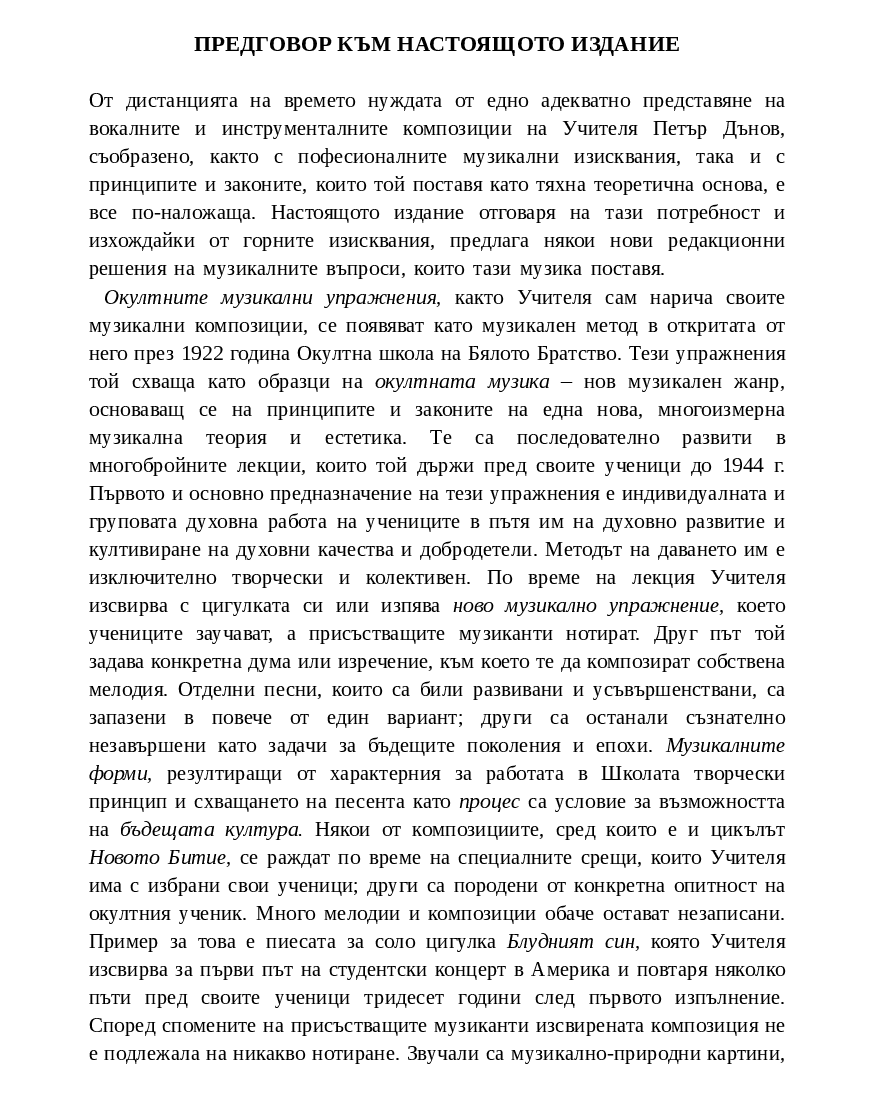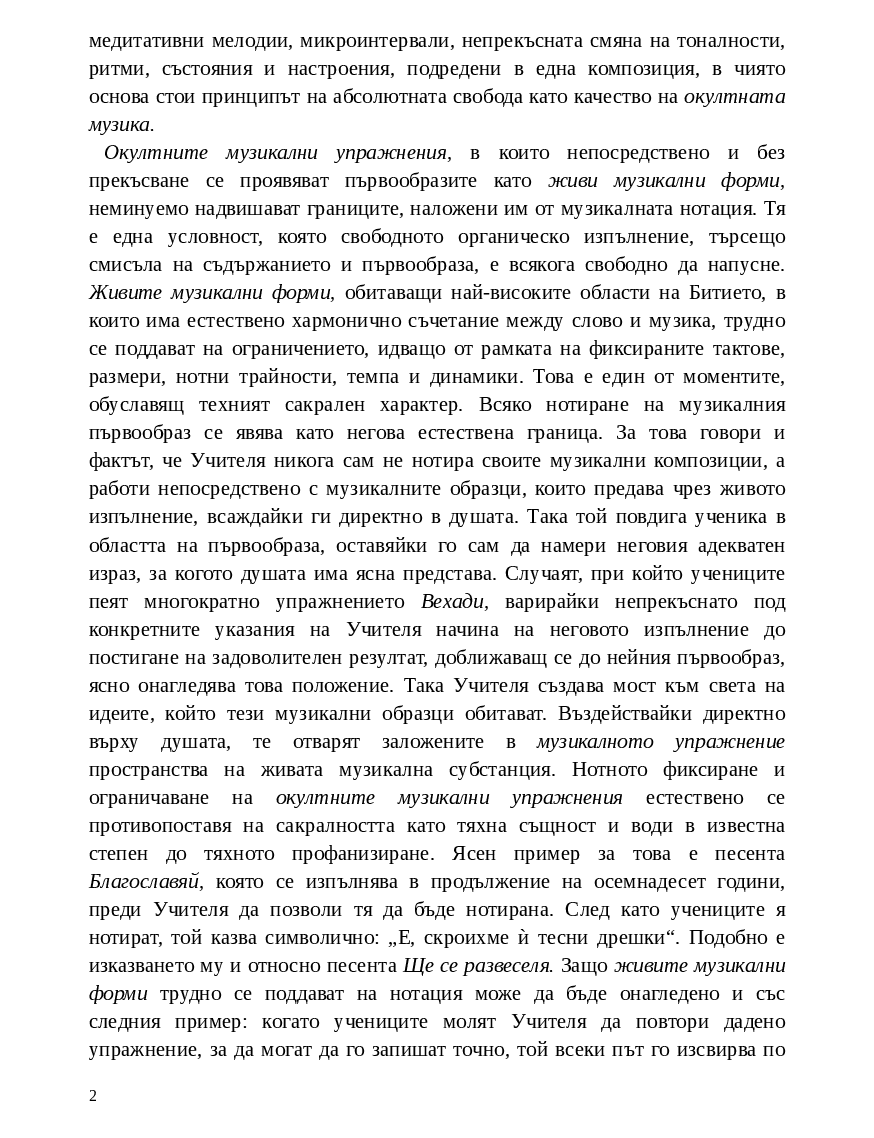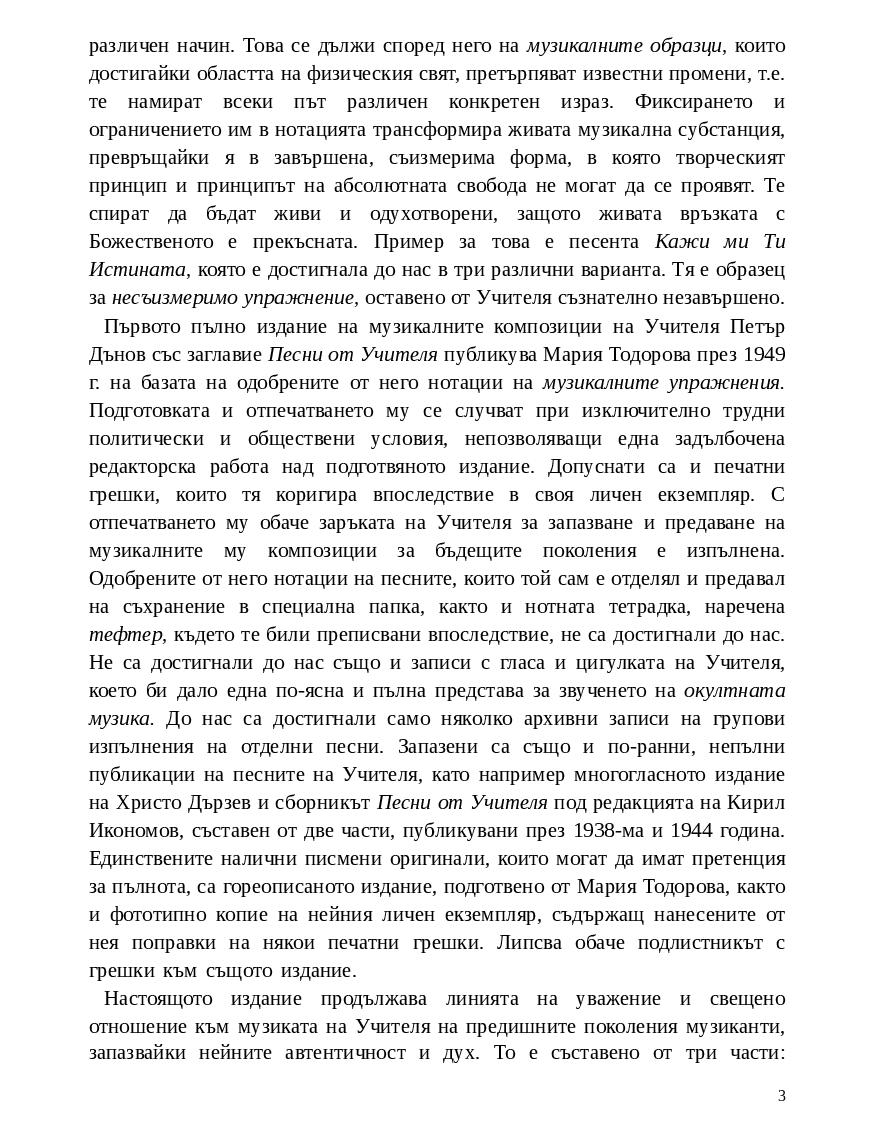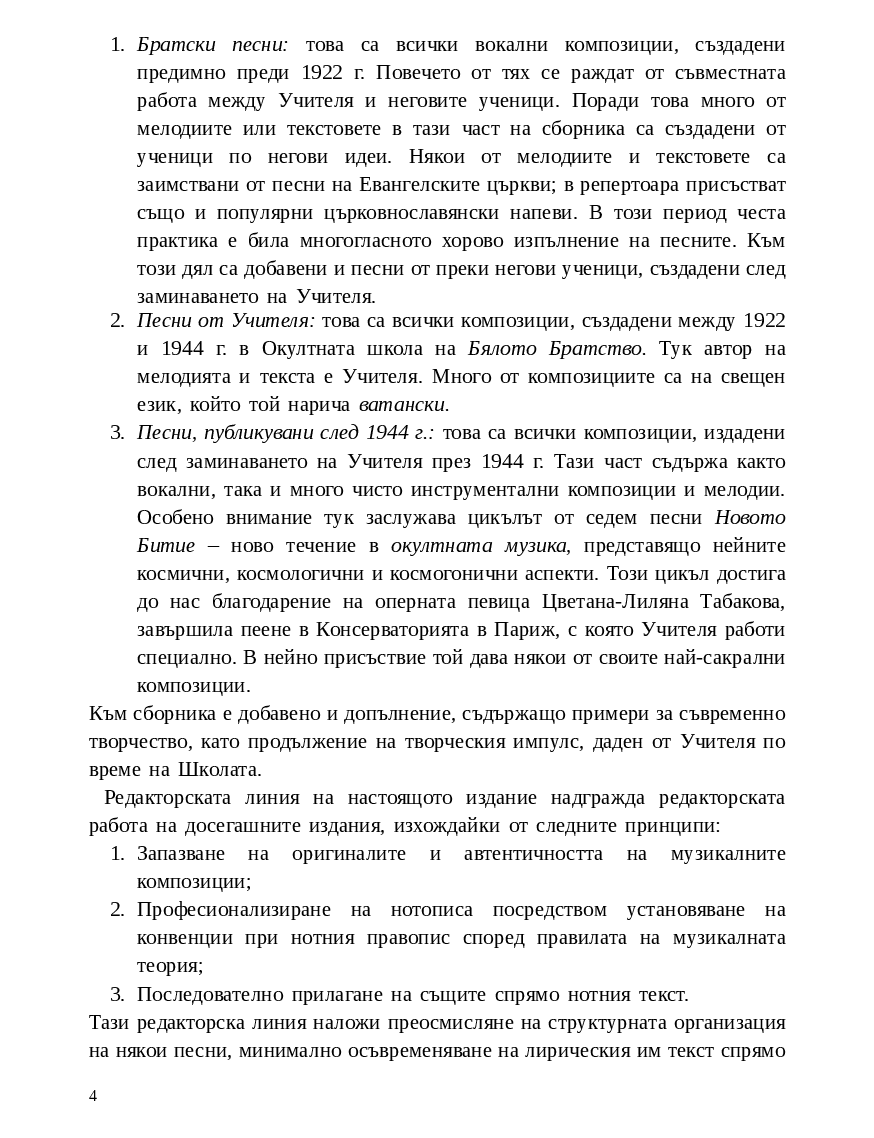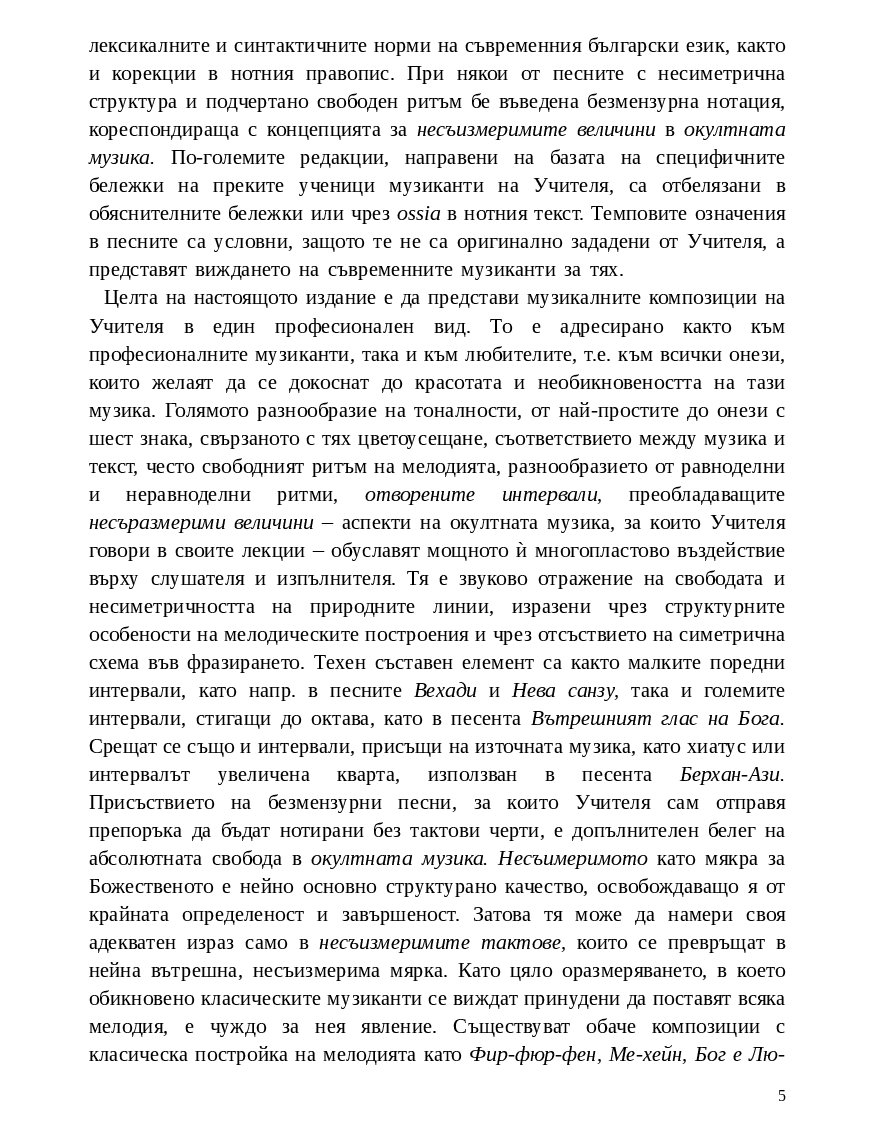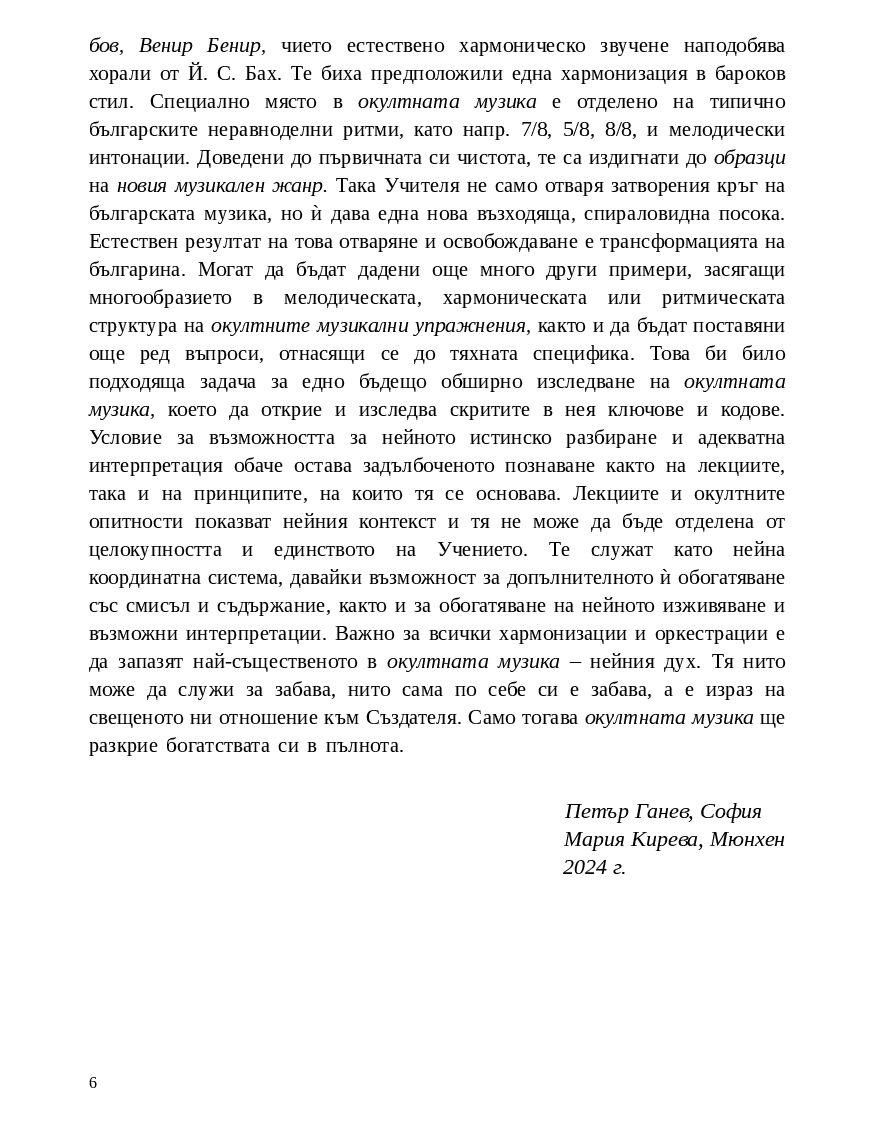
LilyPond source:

\version "2.24.3"

% include paper part and global functions
\include "include/globals.ily"

\bookpart {
  \paper {
    print-all-headers = ##f
    print-page-number = ##t
    print-first-page-number = ##f

    % put page numbers on the bottom
    oddHeaderMarkup = \markup ""
    evenHeaderMarkup = \markup ""
    oddFooterMarkup = \markup
    \fill-line {
      ""
      \if \should-print-page-number \fromproperty #'page:page-number-string
    }
    evenFooterMarkup = \markup
    \fill-line {
      \if \should-print-page-number \fromproperty #'page:page-number-string
      ""
    }

    left-margin = 1.5\cm
    right-margin = 1.5\cm
    top-margin = 1.6\cm
    bottom-margin = 1.2\cm
    ragged-bottom = ##t % do not spread the staves to fill the whole vertical space


  }

  \tocItem \markup "Предговор към настоящото издание"
  \markup \fontsize  #+3 { \fill-line \bold {"ПРЕДГОВОР КЪМ НАСТОЯЩОТО ИЗДАНИЕ"} }



  \markup \fontsize #+2.5 {
    \vspace #1.5  \override #'(baseline-skip . 2.7)


    \justify {

      От дистанцията на времето нуждата от едно адекватно представяне на вокалните и инструменталните композиции на Учителя Петър Дънов, съобразено, както с пофесионалните музикални изисквания, така и с принципите и законите, които той поставя като тяхна теоретична основа, е все по-наложаща. Настоящото издание отговаря на тази потребност и изхождайки от горните изисквания, предлага някои нови редакционни решения на музикалните въпроси, които тази музика поставя.
      %Настоящият сборник съдържа вокални и инструментални композиции от Учителя Петър Константинов Дънов – Беинса Дуно (1864 – 1944) и от негови ученици. Изданието представлява четвърто преработено и допълнено издание на сборника \italic"Песни" \italic"от" \italic"Учителя," отпечатан през 1949 г. в София под редакцията на Мария Тодорова. За основа на настоящото издание послужи последното, трето издание на \italic"Песни" \italic"от" \italic"Учителя," от 2012 г.
    }
  }

  \markup \fontsize #+2.5 {
    \vspace #0.6  \override #'(baseline-skip . 2.7)
    \justify {
     \hspace #1.5 \italic {Окултните} \italic {музикални} \italic {упражнения,} както Учителя сам нарича своите музикални композиции, се появяват като музикален метод в откритата от него през 1922 година Окултна школа на Бялото Братство. Тези упражнения той схваща като образци на \italic {окултната} \italic {музика} – нов музикален жанр, основаващ се на принципите и законите на една нова, многоизмерна музикална теория и естетика. Те са последователно развити в многобройните лекции, които той държи пред своите ученици до 1944 г. Първото и основно предназначение на тези упражнения е индивидуалната и груповата духовна работа на учениците в пътя им на духовно развитие и култивиране на духовни качества и добродетели. Методът на даването им е изключително творчески и колективен. По време на лекция Учителя изсвирва с цигулката си или изпява \italic {ново} \italic {музикално} \italic {упражнение,} което учениците заучават, а присъстващите музиканти нотират. Друг път той задава конкретна дума или  изречение, към което те да композират собствена мелодия. Отделни песни, които са били развивани и усъвършенствани, са запазени в повече от един вариант; други са останали съзнателно незавършени като задачи за бъдещите поколения и епохи. \italic {Музикалните} \italic {форми,} резултиращи от характерния за работата в Школата творчески принцип и схващането на песента като \italic {процес} са условие за възможността на \italic {бъдещата} \italic {култура.} Някои от композициите, сред които е и цикълът \italic {Новото} \italic {Битие,} се раждат по време на специалните срещи, които Учителя има с избрани свои ученици; други са породени от конкретна опитност на окултния ученик. Много мелодии и композиции обаче остават незаписани.  Пример за това е пиесата за соло цигулка \italic {Блудният} \italic {син,} която Учителя изсвирва за първи път на студентски концерт в Америка и повтаря няколко пъти пред своите ученици тридесет години след първото изпълнение. Според спомените на присъстващите музиканти  изсвирената композиция не е подлежала на никакво нотиране. Звучали са музикално-природни картини,
    }
  }




  \markup \fontsize #+2.5 {
    \override #'(baseline-skip . 2.7)
    \justify {
      медитативни мелодии, микроинтервали, непрекъсната смяна на тоналности, ритми, състояния и настроения, подредени в една композиция, в чиято основа стои принципът на абсолютната свобода като качество на \italic{окултната} \italic {музика.}
    }
  }

 \markup \fontsize #+2.5 {
    \vspace #0.6  \override #'(baseline-skip . 2.7)
    \justify {
     \hspace #1.5
      \italic{Окултните} \italic{музикални} \italic{упражнения,} в които непосредствено и без прекъсване се проявяват първообразите като \italic{живи} \italic{музикални} \italic{форми,} неминуемо надвишават границите, наложени им от музикалната нотация. Тя е една условност, която свободното органическо изпълнение, търсещо смисъла на съдържанието и първообраза, е всякога свободно да напусне.  \italic{Живите} \italic{музикални} \italic{форми,} обитаващи най-високите области на Битието, в които има естествено хармонично съчетание между слово и музика, трудно се поддават на ограничението, идващо от рамката на фиксираните тактове, размери, нотни трайности, темпа и динамики. Това е един от моментите, обуславящ техният сакрален характер. Всяко нотиране на музикалния първообраз се явява като негова естествена граница. За това говори и фактът, че Учителя никога сам не нотира своите музикални композиции, а работи непосредствено с  музикалните образци, които предава чрез живото изпълнение, всаждайки ги директно в душата. Така той  повдига ученика в областта на първообраза, оставяйки го сам да намери неговия адекватен израз, за когото душата има ясна представа. Случаят, при който учениците пеят многократно упражнението \italic{Вехади,} варирайки непрекъснато под конкретните указания на Учителя начина на неговото изпълнение до постигане на задоволителен резултат, доближаващ се до нейния първообраз, ясно онагледява това положение. Така Учителя създава мост към света на идеите, който тези музикални образци обитават. Въздействайки директно върху душата, те отварят заложените в \italic{музикалното} \italic{упражнение} пространства на живата музикална субстанция. Нотното фиксиране и ограничаване на \italic{окултните} \italic{музикални} \italic{упражнения} естествено се противопоставя на сакралността като тяхна същност и води в известна степен до тяхното профанизиране. Ясен пример за това е песента \italic{Благославяй,} която се изпълнява в продължение на осемнадесет години, преди Учителя да позволи тя да бъде нотирана. След като учениците я нотират, той казва символично: „Е, скроихме ѝ тесни дрешки“. Подобно е изказването му и относно песента \italic{Ще} \italic{се }\italic{развеселя.} Защо \italic{живите} \italic{музикални} \italic{форми} трудно се поддават на нотация може да бъде онагледено и със следния пример: когато учениците молят Учителя да повтори дадено упражнение, за да могат да го запишат точно, той всеки път го изсвирва по

    }
  }
  \markup \fontsize #+2.5 {
    \override #'(baseline-skip . 2.7)
    \justify {

      различен начин. Това се дължи според него на  \italic{музикалните} \italic{образци,} които достигайки областта на физическия свят, претърпяват известни промени, т.е. те намират всеки път различен конкретен израз. Фиксирането и ограничението им в нотацията трансформира живата музикална субстанция, превръщайки я в завършена, съизмерима форма, в която творческият принцип и принципът на абсолютната свобода не могат да се проявят. Те спират да бъдат живи и одухотворени, защото живата връзката с Божественото е прекъсната. Пример за това е песента \italic{Кажи} \italic{ми} \italic{Ти} \italic{Истината,} която е достигнала до нас в три различни варианта. Тя е образец за \italic{несъизмеримо упражнение,} оставено от Учителя съзнателно незавършено.
    }
  }
 \markup \fontsize #+2.5 {
    \vspace #0.6  \override #'(baseline-skip . 2.7)
    \justify {
     \hspace #1.5
      Първото пълно издание на музикалните композиции на Учителя Петър Дънов със заглавие \italic {Песни} \italic {от} \italic {Учителя} публикува Мария Тодорова през 1949 г. на базата на одобрените от него нотации на \italic {музикалните} \italic {упражнения.} Подготовката и отпечатването му се случват при изключително трудни политически и обществени условия, непозволяващи една задълбочена редакторска работа над подготвяното издание. Допуснати са и печатни грешки, които тя коригира впоследствие в своя личен екземпляр. С отпечатването му обаче заръката на Учителя за запазване и предаване на музикалните му композиции за бъдещите поколения е изпълнена. Одобрените от него нотации на песните, които той сам е отделял и предавал на съхранение в специална папка, както и нотната тетрадка, наречена \italic {тефтер,} където те били преписвани впоследствие, не са достигнали до нас. Не са достигнали до нас също и записи с гласа и цигулката на Учителя, което би дало една по-ясна и пълна представа за звученето на \italic {окултната} \italic {музика.} До нас са достигнали само няколко архивни записи на групови изпълнения на отделни песни. Запазени са също и по-ранни, непълни публикации на песните на Учителя, като например многогласното издание на Христо Дързев и сборникът \italic {Песни} \italic {от} \italic {Учителя} под редакцията на Кирил Икономов, съставен от две части, публикувани през 1938-ма и 1944 година. Единствените налични писмени оригинали, които могат да имат претенция за пълнота, са гореописаното издание, подготвено от Мария Тодорова, както и фототипно копие на нейния личен екземпляр, съдържащ нанесените от нея поправки на някои печатни грешки. Липсва обаче подлистникът с грешки към същото издание.
    }
  }


   \markup \fontsize #+2.5 {
    \vspace #0.6  \override #'(baseline-skip . 2.7)
    \justify {
     \hspace #1.5
      Настоящото издание продължава линията на  уважение и свещено отношение към музиката на Учителя на предишните поколения музиканти,
    }
  }

  \markup \fontsize #+2.5 {
    \vspace #0.5  \override #'(baseline-skip . 2.7)
    \justify {
      \justify-line {запазвайки нейните автентичност и дух. То е съставено от три части:}
    }
  }
  \markup \override #'(line-width . 62.5) \fontsize  #+2.5 {
    \override #'(baseline-skip . 2.7) \column {
      "    1."
    }
    \hspace #0.5
    \override #'(baseline-skip . 2.7) \column {
      \justify {
        \italic {Братски песни:  } това са всички вокални композиции, създадени предимно преди 1922 г. Повечето от тях се раждат от съвместната работа между Учителя и неговите ученици. Поради това много от мелодиите или текстовете в тази част на сборника са създадени от ученици по негови идеи. Някои от мелодиите и текстовете са заимствани от песни на Евангелските църкви; в репертоара присъстват също и популярни църковнославянски напеви. В този период честа практика е била многогласното хорово изпълнение на песните. Към този дял са добавени и песни от преки негови ученици, създадени след заминаването на Учителя.
      }
    }
  }

  \markup \override #'(line-width . 62.5) \fontsize  #+2.5 {
    \vspace #0.6  \override #'(baseline-skip . 2.7) \column {
      "    2."
    }
    \hspace #0.5
    \override #'(baseline-skip . 2.7) \column {
      \justify {
        \italic { Песни от Учителя: } това са всички композиции, създадени между 1922 и 1944 г. в Окултната школа на \italic {Бялото}
        \italic {Братство.} Тук автор на мелодията и текста е Учителя. Много от композициите са на свещен език, който той
        нарича \italic {ватански.}
      }
    }
  }

  \markup \override #'(line-width . 62.5) \fontsize  #+2.5 {
    \vspace #0.6  \override #'(baseline-skip . 2.7) \column {
      "    3."
    }
    \hspace #0.5
    \override #'(baseline-skip . 2.7) \column {
      \justify {
        \italic {Песни, публикувани след 1944 г.:  } това са всички композиции, издадени след заминаването на Учителя през 1944 г.
        Тази част съдържа както вокални, така и много чисто инструментални композиции и мелодии. Особено внимание тук
        заслужава цикълът от седем песни \italic {Новото} \italic{Битие} – ново течение в \italic {окултната} \italic {музика,} представящо нейните космични, космологични и космогонични аспекти. Този цикъл достига до нас благодарение на оперната певица Цветана-Лиляна Табакова, завършила пеене в Консерваторията в Париж, с която Учителя работи специално. В нейно присъствие той дава някои от своите най-сакрални композиции.
      }
    }
  }
  \markup \fontsize #+2.5 {
    \vspace #0.6  \override #'(baseline-skip . 2.7)
    \justify {
      Към сборника е добавено и допълнение, съдържащо примери за съвременно творчество, като продължение на творческия импулс, даден от Учителя по време на Школата.
    }
  }
 \markup \fontsize #+2.5 {
    \vspace #0.6  \override #'(baseline-skip . 2.7)
    \justify {
     \hspace #1.5
      Редакторската линия на настоящото издание надгражда редакторската работа на досегашните издания, изхождайки
      от следните принципи:
    }
  }

  \markup \override #'(line-width . 62.5) \fontsize  #+2.5 {
    \vspace #0.6  \override #'(baseline-skip . 2.7) \column {
      "    1."
    }
    \hspace #0.5
    \override #'(baseline-skip . 2.7) \column {
      \justify {
        Запазване на оригиналите и автентичността на музикалните композиции;
      }
    }
  }

  \markup \override #'(line-width . 62.5) \fontsize  #+2.5 {
    \vspace #0.6  \override #'(baseline-skip . 2.7) \column {
      "    2."
    }
    \hspace #0.5
    \override #'(baseline-skip . 2.7) \column {
      \justify {
        Професионализиране на нотописа посредством установяване на конвенции при нотния правопис според правилата на музикалната теория;
      }
    }
  }


  \markup \override #'(line-width . 62.5) \fontsize  #+2.5 {
    \vspace #0.6 \override #'(baseline-skip . 2.7) \column {
      "    3."
    }
    \hspace #0.5
    \override #'(baseline-skip . 2.7) \column {
      \justify {
        Последователно прилагане на същите спрямо нотния текст.
      }
    }
  }
   \markup \fontsize #+2.5 {
    \vspace #0.6 \override #'(baseline-skip . 2.7)
    \justify {Тази редакторска линия наложи преосмисляне на структурната организация на някои песни, минимално осъвременяване на лирическия им текст спрямо} 
  }

  \markup \fontsize #+2.5 {
    \override #'(baseline-skip . 2.7)
    \justify {
      лексикалните и синтактичните норми на съвременния български език, както и корекции в нотния правопис. При някои от песните с несиметрична структура и подчертано свободен ритъм бе въведена безмензурна нотация, кореспондираща с концепцията за \italic"несъизмеримите" \italic"величини" в \italic"окултната" \italic"музика." По-големите редакции, направени на базата на специфичните бележки на преките ученици музиканти на Учителя, са отбелязани в обяснителните бележки или чрез \italic {ossia} в нотния текст. Темповите означения в песните са условни, защото те не са оригинално зададени от Учителя, а представят виждането на съвременните музиканти за тях.
    }
  }

 \markup \fontsize #+2.5 {
    \vspace #0.6  \override #'(baseline-skip . 2.7)
    \justify {
     \hspace #1.5
      Целта на настоящото издание е да представи музикалните композиции на Учителя в един професионален вид. То е адресирано както към професионалните музиканти, така и към любителите, т.е. към всички онези, които желаят да се докоснат до красотата и необикновеността на тази музика. Голямото разнообразие на тоналности, от най-простите до онези с шест знака, свързаното с тях цветоусещане, съответствието между музика и текст, често свободният ритъм на мелодията, разнообразието от равноделни и неравноделни ритми, \italic {отворените} \italic {интервали,} преобладаващите \italic {несъразмерими} \italic {величини} – аспекти на окултната музика, за които Учителя говори в своите лекции – обуславят мощното ѝ многопластово въздействие върху слушателя и изпълнителя. Тя е звуково отражение на свободата и несиметричността на природните линии, изразени чрез структурните особености на мелодическите построения и чрез отсъствието на симетрична схема във фразирането. Техен съставен елемент са както малките поредни интервали, като напр. в песните \italic {Вехади} и \italic {Нева санзу,} така и големите интервали, стигащи до октава, като в песента \italic {Вътрешният глас на Бога.} Срещат се също и интервали, присъщи на източната музика, като хиатус или интервалът увеличена кварта, използван в песента \italic {Берхан-Ази.} Присъствието на безмензурни песни, за които Учителя сам отправя препоръка да бъдат нотирани без тактови черти, е допълнителен белег на абсолютната свобода в \italic {окултната} \italic {музика.} \italic {Несъимеримото} като мякра за Божественото е нейнo основно структурано качество, освобождаващо я от крайната определеност и завършеност. Затова тя може да намери своя адекватен израз само в \italic {несъизмеримите} \italic {тактове,} които се превръщат в нейна вътрешна, несъизмерима мярка. Като цяло оразмеряването, в което обикновено класическите музиканти се виждат принудени да поставят всяка  мелодия, е чуждо за нея явление. Съществуват обаче композиции с класическа постройка на мелодията като \italic {Фир-фюр-фен,} \italic {Ме-хейн,} \italic {Бог e Лю-} 
    }
  }
  \markup \fontsize #+2.5 {
    \vspace #0.9  \override #'(baseline-skip . 2.7)
    \justify {
 \italic {бов,} \italic {Венир} \italic{ Бенир,}   чието естествено  хармоническо звучене наподобява хорали от Й. С. Бах. Те биха предположили една хармонизация в бароков стил. Специално място в \italic {окултната} \italic {музика} е отделено на типично българските неравноделни ритми, като напр. 7/8, 5/8, 8/8, и мелодически интонации. Доведени до първичната си чистота, те са издигнати до \italic {образци} на \italic {новия} \italic {музикален} \italic {жанр.} Така Учителя не само отваря затворения кръг на българската музика, но ѝ дава една нова възходяща, спираловидна посока. Естествен резултат на това отваряне и освобождаване е трансформацията на българина. Могат да бъдат дадени още много други примери, засягащи многообразието в мелодическата, хармоническата или ритмическата структура на \italic {окултните} \italic {музикални} \italic {упражнения,} както и да бъдат поставяни още ред въпроси, отнасящи се до тяхната специфика. Това би било подходяща задача за едно бъдещо обширно изследване на \italic {окултната} \italic {музика,} което да открие и изследва скритите в нея ключове и кодове. Условие за възможността за нейното истинско разбиране и адекватна интерпретация обаче остава задълбоченото познаване както на лекциите, така и на принципите, на които тя се основава. Лекциите и окултните опитности показват нейния контекст и тя не може да бъде отделена от целокупността и единството на Учението. Те служат като нейна координатна система, давайки възможност за допълнителното ѝ обогатяване със смисъл и съдържание, както и за обогатяване на нейното изживяване и възможни интерпретации. Важно за всички хармонизации и оркестрации е да запазят най-същественото в \italic {окултната} \italic {музика} – нейния дух. Тя нито може да служи за забава, нито сама по себе си е забава, а е израз на свещеното ни отношение към Създателя. Само тогава \italic {окултната} \italic {музика} ще разкрие богатствата си в пълнота.
    }
  }

  \markup \fontsize #+3 \raise #0 \override #'(baseline-skip . 2.7) {
    \column {
      \line {"  "}
      \line {"  "}
      \fill-line { "" ""  \italic {"Петър Ганев, София    "} }
      \fill-line { "" ""  \italic {"Мария Кирева, Мюнхен"} }
      \fill-line { "" ""  \italic {"2024 г.                            "} }
    }
  }





} % bookpart
